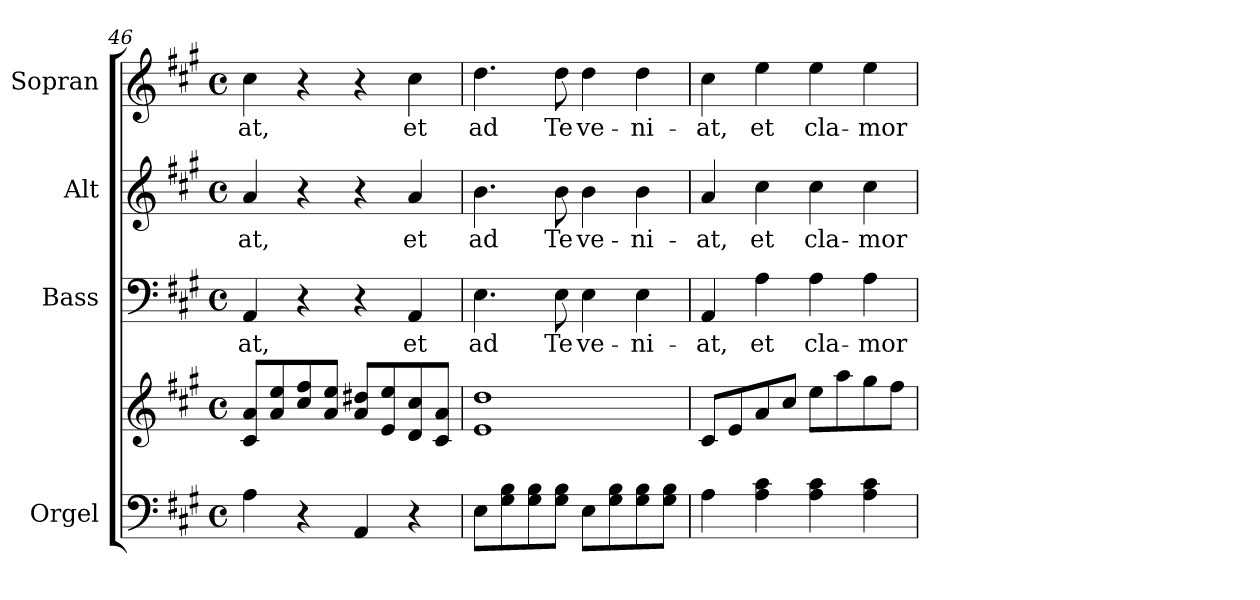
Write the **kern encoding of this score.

**kern	**kern	**kern	**text	**kern	**text	**kern	**text
*part4	*part4	*part3	*part3	*part2	*part2	*part1	*part1
*staff5	*staff4	*staff3	*staff3	*staff2	*staff2	*staff1	*staff1
*I"Orgel	*	*I"Bass	*	*I"Alt	*	*I"Sopran	*
*I'Org.	*	*I'B.	*	*I'A.	*	*I'S.	*
*clefF4	*clefG2	*clefF4	*	*clefG2	*	*clefG2	*
*k[f#c#g#]	*k[f#c#g#]	*k[f#c#g#]	*	*k[f#c#g#]	*	*k[f#c#g#]	*
*A:	*A:	*A:	*	*A:	*	*A:	*
*M4/4	*M4/4	*M4/4	*	*M4/4	*	*M4/4	*
*met(c)	*met(c)	*met(c)	*	*met(c)	*	*met(c)	*
=46	=46	=46	=46	=46	=46	=46	=46
!	!	!	!LO:LY:b	!	!LO:LY:b	!	!LO:LY:b
4A\	8c#/ 8a/L	4AA/	-at,	4a/	-at,	4cc#\	-at,
.	8a/ 8ee/	.	.	.	.	.	.
4r	8cc#/ 8ff#/	4r	.	4r	.	4r	.
.	8a/ 8ee/J	.	.	.	.	.	.
4AA/	8a/ 8dd#X/L	4r	.	4r	.	4r	.
.	8e/ 8ee/	.	.	.	.	.	.
!	!	!	!LO:LY:b	!	!LO:LY:b	!	!LO:LY:b
4r	8d/ 8cc#/	4AA/	et	4a/	et	4cc#\	et
.	8c#/ 8a/J	.	.	.	.	.	.
!!LO:PB:g=z
=47	=47	=47	=47	=47	=47	=47	=47
!	!	!	!LO:LY:b	!	!LO:LY:b	!	!LO:LY:b
8E\L	1e 1dd	4.E\	ad	4.b\	ad	4.dd\	ad
8G#\ 8B\	.	.	.	.	.	.	.
8G#\ 8B\	.	.	.	.	.	.	.
!	!	!	!LO:LY:b	!	!LO:LY:b	!	!LO:LY:b
8G#\ 8B\J	.	8E\	Te	8b\	Te	8dd\	Te
!	!	!	!LO:LY:b	!	!LO:LY:b	!	!LO:LY:b
8E\L	.	4E\	ve-	4b\	ve-	4dd\	ve-
8G#\ 8B\	.	.	.	.	.	.	.
!	!	!	!LO:LY:b	!	!LO:LY:b	!	!LO:LY:b
8G#\ 8B\	.	4E\	-ni-	4b\	-ni-	4dd\	-ni-
8G#\ 8B\J	.	.	.	.	.	.	.
=48	=48	=48	=48	=48	=48	=48	=48
!	!	!	!LO:LY:b	!	!LO:LY:b	!	!LO:LY:b
4A\	8c#/L	4AA/	-at,	4a/	-at,	4cc#\	-at,
.	8e/	.	.	.	.	.	.
!	!	!	!LO:LY:b	!	!LO:LY:b	!	!LO:LY:b
4A\ 4c#\	8a/	4A\	et	4cc#\	et	4ee\	et
.	8cc#/J	.	.	.	.	.	.
!	!	!	!LO:LY:b	!	!LO:LY:b	!	!LO:LY:b
4A\ 4c#\	8ee\L	4A\	cla-	4cc#\	cla-	4ee\	cla-
.	8aa\	.	.	.	.	.	.
!	!	!	!LO:LY:b	!	!LO:LY:b	!	!LO:LY:b
4A\ 4c#\	8gg#\	4A\	-mor	4cc#\	-mor	4ee\	-mor
.	8ff#\J	.	.	.	.	.	.
=	=	=	=	=	=	=	=
*-	*-	*-	*-	*-	*-	*-	*-
